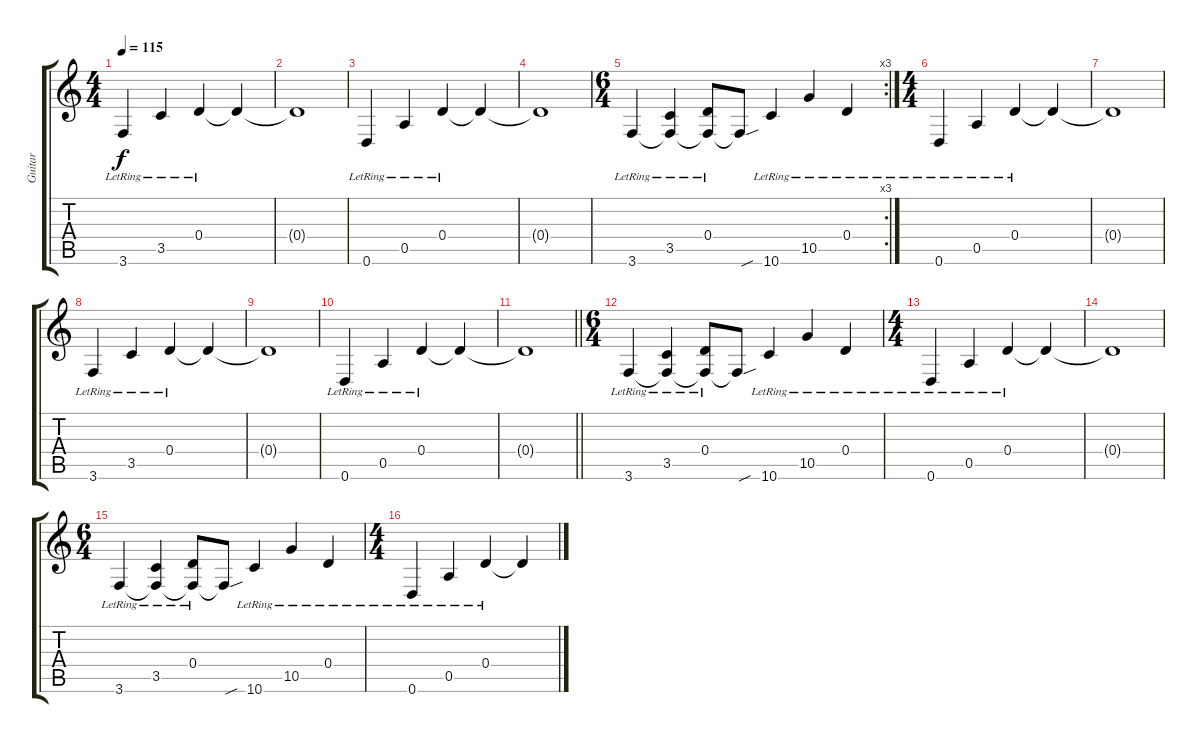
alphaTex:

\track ("Guitar" "Guitar") {instrument electricguitarclean}
\staff {score tabs}
\tuning (E4 B3 G3 D3 A2 D2) {hide}
\ts (4 4)
\tempo 115
\clef g2
\ks c
3.6{lr}.4{dy f} 3.5{lr}.4 0.4{lr}.4 0.4{t}.4 |
0.4{t}.1 |
0.6{lr}.4 0.5{lr}.4 0.4{lr}.4 0.4{t}.4 |
0.4{t}.1 |
\rc 3
\ts (6 4)
3.6{lr}.4 (3.5{lr} 3.6{t}).4 (0.4{lr} 3.6{t}).8 3.6{sou t}.8 10.6{lr}.4 10.5{lr}.4 0.4{lr}.4 |
\ts (4 4)
0.6{lr}.4 0.5{lr}.4 0.4{lr}.4 0.4{t}.4 |
0.4{t}.1 |
3.6{lr}.4 3.5{lr}.4 0.4{lr}.4 0.4{t}.4 |
0.4{t}.1 |
0.6{lr}.4 0.5{lr}.4 0.4{lr}.4 0.4{t}.4 |
\barLineRight lightlight
0.4{t}.1 |
\ts (6 4)
\section ("" "")
3.6{lr}.4 (3.5{lr} 3.6{t}).4 (0.4{lr} 3.6{t}).8 3.6{sou t}.8 10.6{lr}.4 10.5{lr}.4 0.4{lr}.4 |
\ts (4 4)
0.6{lr}.4 0.5{lr}.4 0.4{lr}.4 0.4{t}.4 |
0.4{t}.1 |
\ts (6 4)
3.6{lr}.4 (3.5{lr} 3.6{t}).4 (0.4{lr} 3.6{t}).8 3.6{sou t}.8 10.6{lr}.4 10.5{lr}.4 0.4{lr}.4 |
\ts (4 4)
0.6{lr}.4 0.5{lr}.4 0.4{lr}.4 0.4{t}.4
